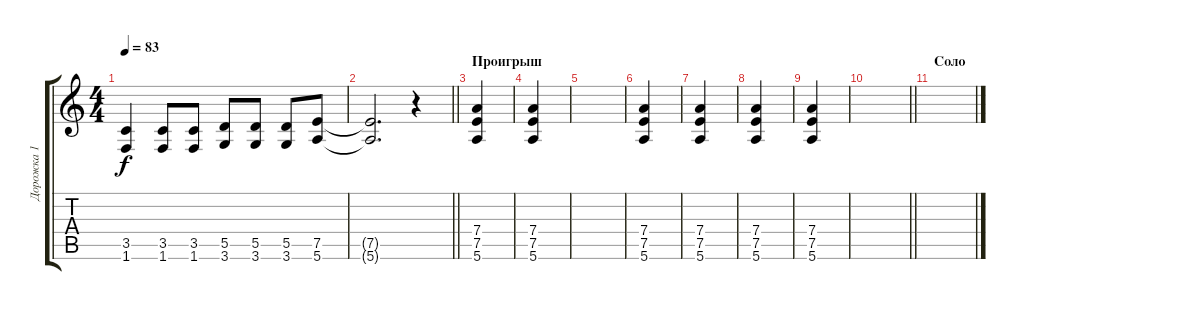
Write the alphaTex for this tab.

\track ("Дорожка 1" "Дорожка 1") {instrument overdrivenguitar}
\staff {score tabs}
\tuning (E4 B3 G3 D3 A2 E2) {hide}
\ts (4 4)
\tempo 83
\clef g2
\ks c
(3.5 1.6).4{dy f} (3.5 1.6).8 (3.5 1.6).8 (5.5 3.6).8 (5.5 3.6).8 (5.5 3.6).8 (7.5 5.6).8 |
\barLineRight lightlight
(7.5{t} 5.6{t}).2{d} r.4 |
\section ("" "Проигрыш")
(7.4 7.5 5.6).4 |
(7.4 7.5 5.6).4 |
|
(7.4 7.5 5.6).4 |
(7.4 7.5 5.6).4 |
(7.4 7.5 5.6).4 |
(7.4 7.5 5.6).4 |
\barLineRight lightlight
|
\section ("" "Соло")
